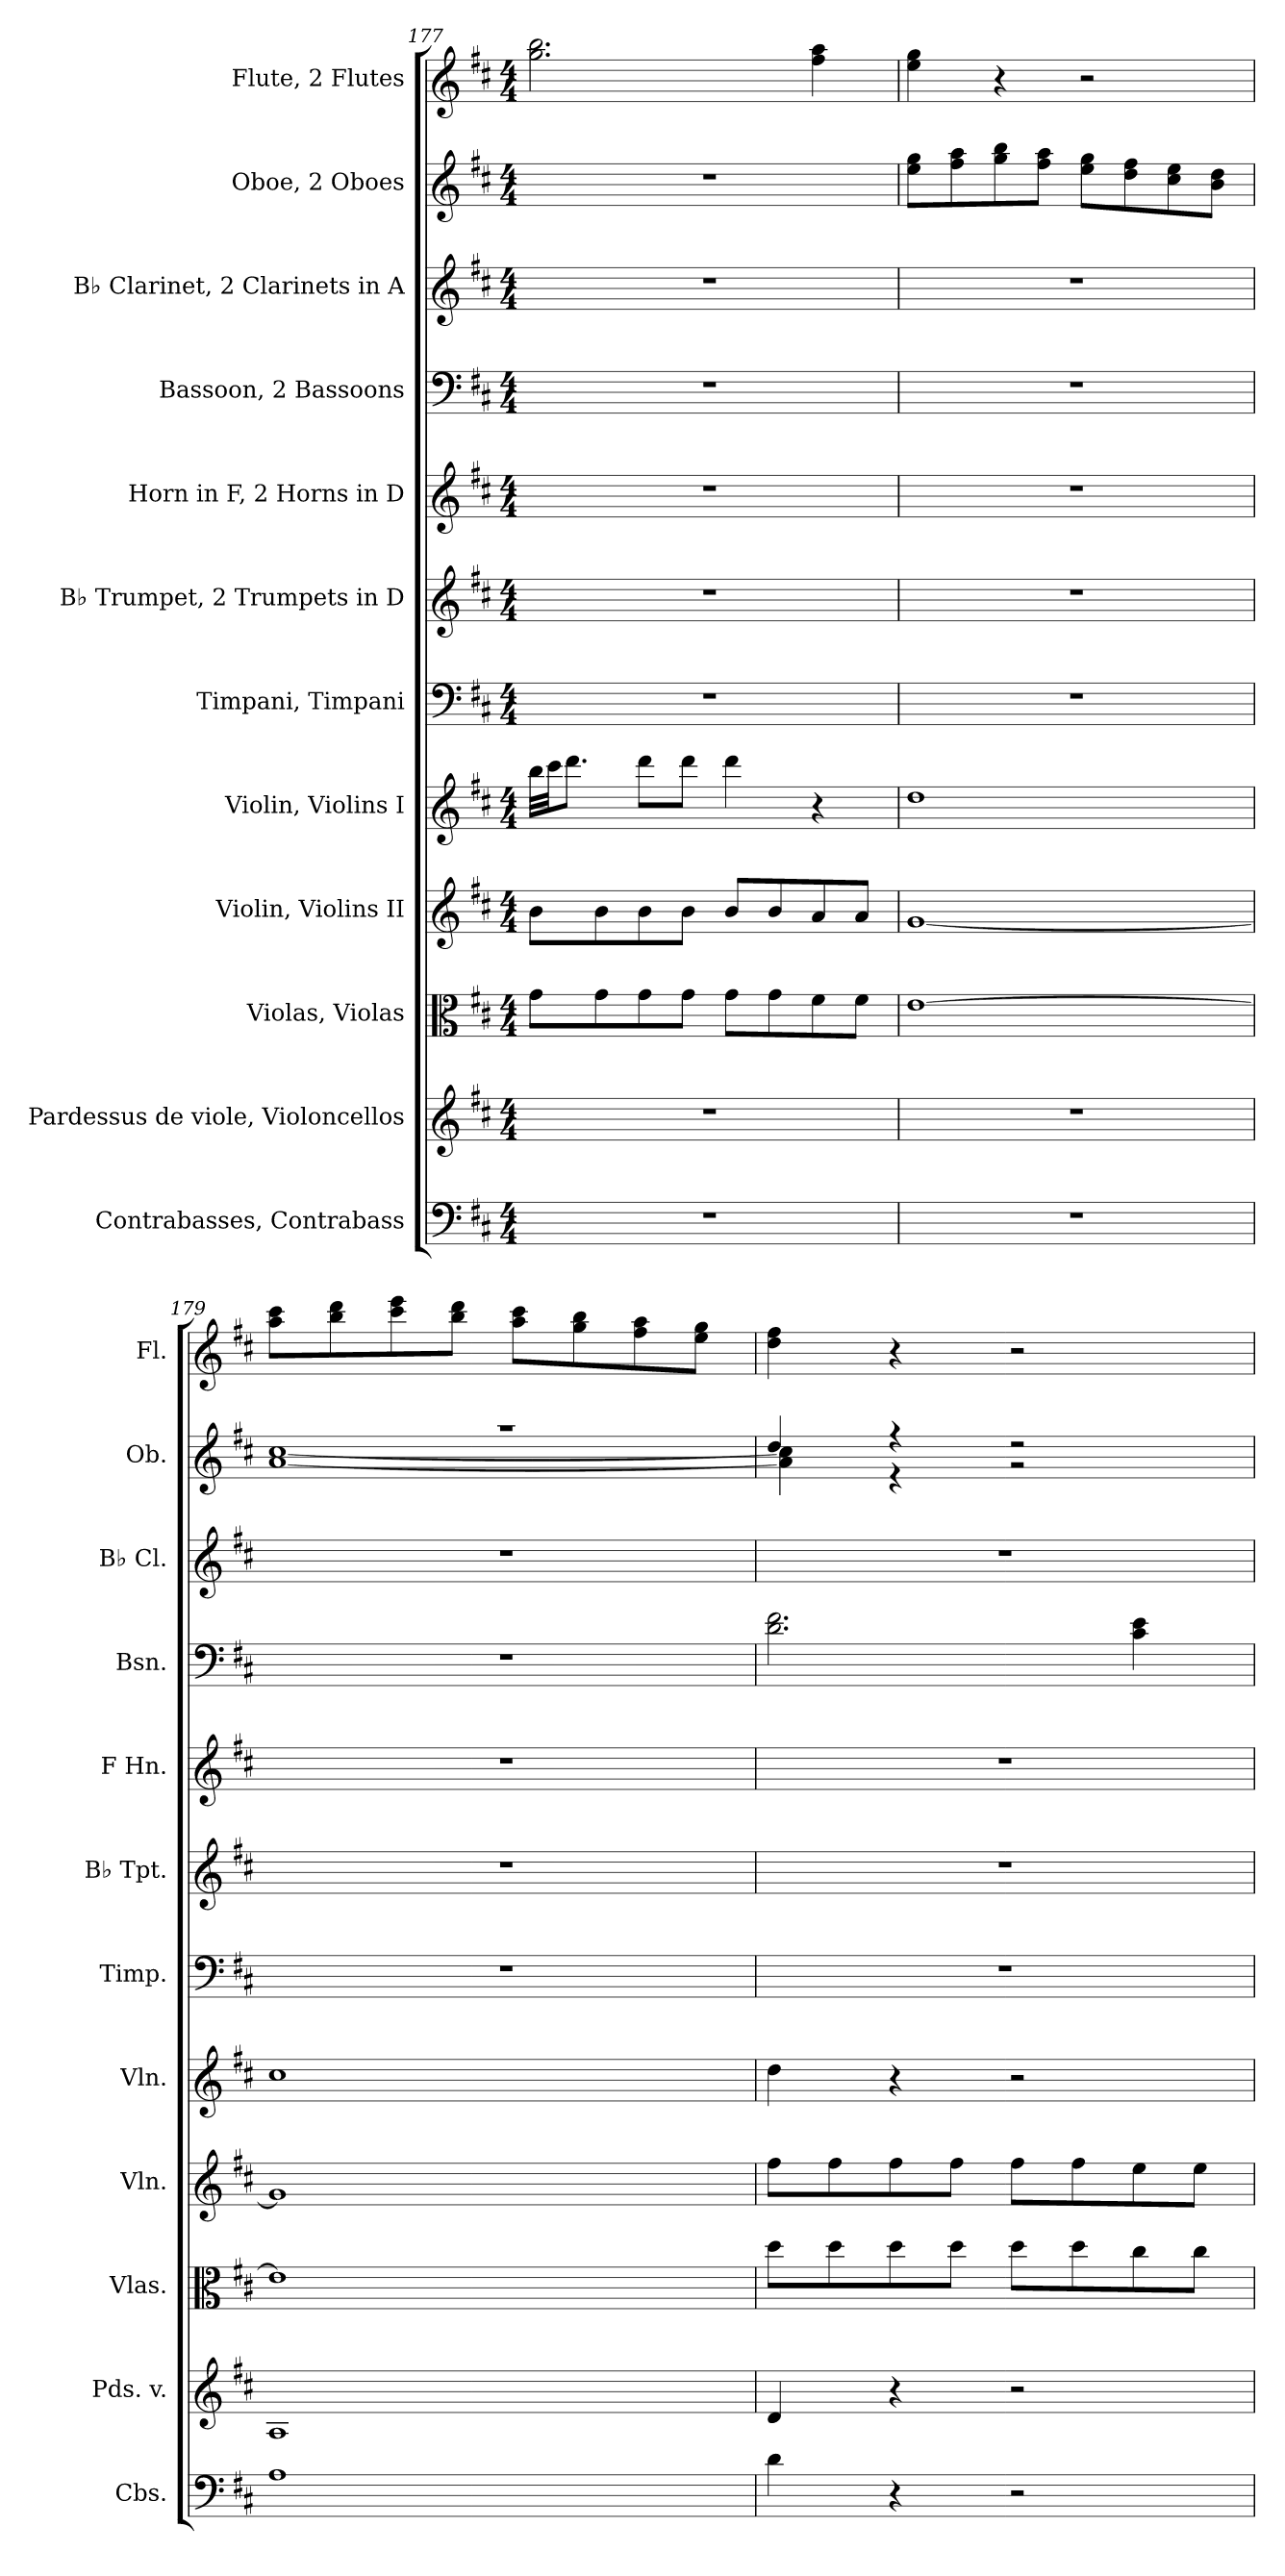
**kern	**kern	**kern	**kern	**kern	**kern	**kern	**kern	**kern	**kern	**kern	**kern
*part12	*part11	*part10	*part9	*part8	*part7	*part6	*part5	*part4	*part3	*part2	*part1
*staff12	*staff11	*staff10	*staff9	*staff8	*staff7	*staff6	*staff5	*staff4	*staff3	*staff2	*staff1
*I"Contrabasses, Contrabass	*I"Pardessus de viole, Violoncellos	*I"Violas, Violas	*I"Violin, Violins II	*I"Violin, Violins I	*I"Timpani, Timpani	*I"B♭ Trumpet, 2 Trumpets in D	*I"Horn in F, 2 Horns in D	*I"Bassoon, 2 Bassoons	*I"B♭ Clarinet, 2 Clarinets in A	*I"Oboe, 2 Oboes	*I"Flute, 2 Flutes
*I'Cbs.	*I'Pds. v.	*I'Vlas.	*I'Vln.	*I'Vln.	*I'Timp.	*I'B♭ Tpt.	*I'F Hn.	*I'Bsn.	*I'B♭ Cl.	*I'Ob.	*I'Fl.
!!LO:PB:g=z
*clefF4	*clefG2	*clefC3	*clefG2	*clefG2	*clefF4	*clefG2	*clefG2	*clefF4	*clefG2	*clefG2	*clefG2
*ITrd7c12	*	*	*	*	*	*ITrd1c2	*ITrd4c7	*	*ITrd1c2	*	*
*k[f#c#]	*k[f#c#]	*k[f#c#]	*k[f#c#]	*k[f#c#]	*k[f#c#]	*k[]	*k[f#]	*k[f#c#]	*k[]	*k[f#c#]	*k[f#c#]
*M4/4	*M4/4	*M4/4	*M4/4	*M4/4	*M4/4	*M4/4	*M4/4	*M4/4	*M4/4	*M4/4	*M4/4
=177	=177	=177	=177	=177	=177	=177	=177	=177	=177	=177	=177
1r	1r	8g\L	8b\L	32bb\LLL	1r	1r	1r	1r	1r	1r	2.gg\ 2.bb\
.	.	.	.	32ccc#\JJ	.	.	.	.	.	.	.
.	.	.	.	8.ddd\J	.	.	.	.	.	.	.
.	.	8g\	8b\	.	.	.	.	.	.	.	.
.	.	8g\	8b\	8ddd\L	.	.	.	.	.	.	.
.	.	8g\J	8b\J	8ddd\J	.	.	.	.	.	.	.
.	.	8g\L	8b/L	4ddd\	.	.	.	.	.	.	.
.	.	8g\	8b/	.	.	.	.	.	.	.	.
.	.	8f#\	8a/	4r	.	.	.	.	.	.	4ff#\ 4aa\
.	.	8f#\J	8a/J	.	.	.	.	.	.	.	.
=178	=178	=178	=178	=178	=178	=178	=178	=178	=178	=178	=178
1r	1r	[1e	[1g	1dd	1r	1r	1r	1r	1r	8ee\ 8gg\L	4ee\ 4gg\
.	.	.	.	.	.	.	.	.	.	8ff#\ 8aa\	.
.	.	.	.	.	.	.	.	.	.	8gg\ 8bb\	4r
.	.	.	.	.	.	.	.	.	.	8ff#\ 8aa\J	.
.	.	.	.	.	.	.	.	.	.	8ee\ 8gg\L	2r
.	.	.	.	.	.	.	.	.	.	8dd\ 8ff#\	.
.	.	.	.	.	.	.	.	.	.	8cc#\ 8ee\	.
.	.	.	.	.	.	.	.	.	.	8b\ 8dd\J	.
=179	=179	=179	=179	=179	=179	=179	=179	=179	=179	=179	=179
*	*	*	*	*	*	*	*	*	*	*^	*
1AA	1A	1e]	1g]	1cc#	1r	1r	1r	1r	1r	1r	[1a [1cc#	8aa\ 8ccc#\L
.	.	.	.	.	.	.	.	.	.	.	.	8bb\ 8ddd\
.	.	.	.	.	.	.	.	.	.	.	.	8ccc#\ 8eee\
.	.	.	.	.	.	.	.	.	.	.	.	8bb\ 8ddd\J
.	.	.	.	.	.	.	.	.	.	.	.	8aa\ 8ccc#\L
.	.	.	.	.	.	.	.	.	.	.	.	8gg\ 8bb\
.	.	.	.	.	.	.	.	.	.	.	.	8ff#\ 8aa\
.	.	.	.	.	.	.	.	.	.	.	.	8ee\ 8gg\J
!!LO:PB:g=z
=180	=180	=180	=180	=180	=180	=180	=180	=180	=180	=180	=180	=180
4D\	4d/	8dd\L	8ff#\L	4dd\	1r	1r	1r	2.d\ 2.f#\	1r	4dd/	4a\] 4cc#\]	4dd\ 4ff#\
.	.	8dd\	8ff#\	.	.	.	.	.	.	.	.	.
4r	4r	8dd\	8ff#\	4r	.	.	.	.	.	4r	4r	4r
.	.	8dd\J	8ff#\J	.	.	.	.	.	.	.	.	.
2r	2r	8dd\L	8ff#\L	2r	.	.	.	.	.	2r	2r	2r
.	.	8dd\	8ff#\	.	.	.	.	.	.	.	.	.
.	.	8cc#\	8ee\	.	.	.	.	4c#\ 4e\	.	.	.	.
.	.	8cc#\J	8ee\J	.	.	.	.	.	.	.	.	.
*	*	*	*	*	*	*	*	*	*	*v	*v	*
=	=	=	=	=	=	=	=	=	=	=	=
*-	*-	*-	*-	*-	*-	*-	*-	*-	*-	*-	*-
